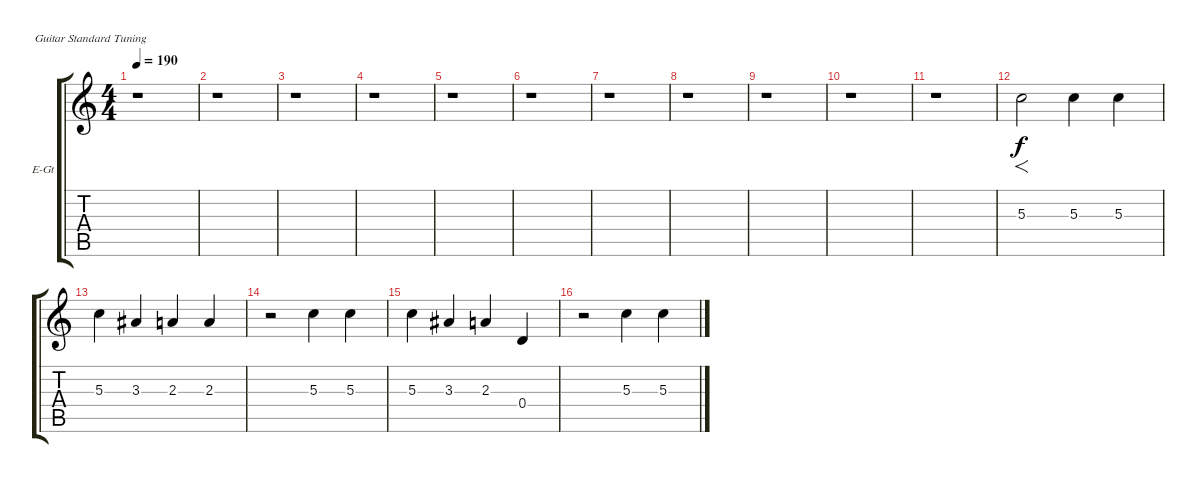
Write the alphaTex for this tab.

\defaultSystemsLayout 4
\bracketExtendMode groupsimilarinstruments
\firstSystemTrackNameOrientation horizontal
\otherSystemsTrackNameOrientation horizontal
\track ("Electric Guitar" "E-Gt") {instrument electricguitarclean}
\staff {score tabs}
\tuning (E4 B3 G3 D3 A2 E2)
\ts (4 4)
\tempo 190
\clef g2
\ks c
r.1{dy mf} |
r.1 |
r.1 |
r.1 |
r.1 |
r.1 |
r.1 |
r.1 |
r.1 |
r.1 |
r.1 |
5.3.2{f dy f} 5.3.4 5.3.4 |
5.3.4 3.3.4 2.3.4 2.3.4 |
r.2 5.3.4 5.3.4 |
5.3.4 3.3.4 2.3.4 0.4.4 |
r.2 5.3.4 5.3.4
